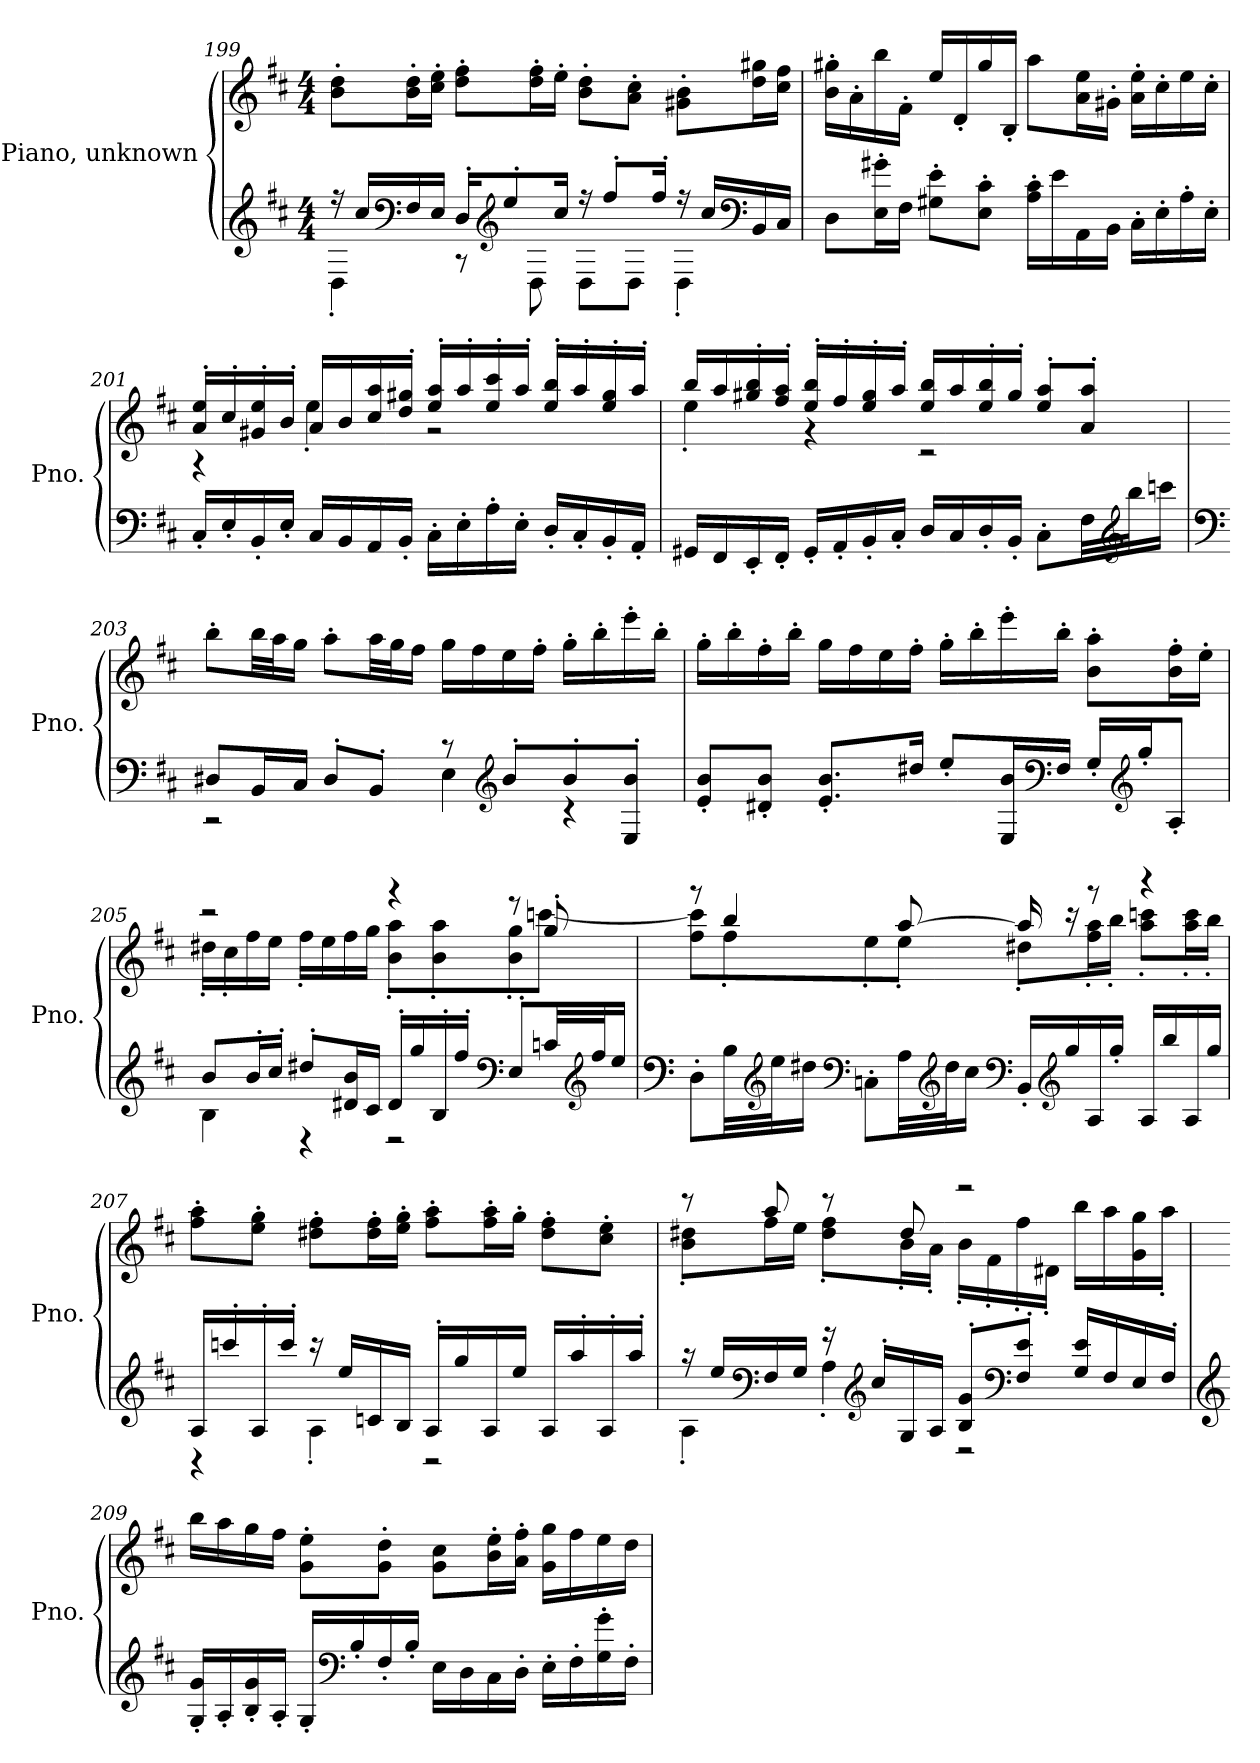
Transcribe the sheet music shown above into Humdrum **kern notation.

**kern	**kern
*part1	*part1
*staff2	*staff1
*I"Piano, unknown	*
*I'Pno.	*
*clefG2	*clefG2
*k[f#c#]	*k[f#c#]
*M4/4	*M4/4
=199	=199
*^	*
16r	4D'\	8b\' 8dd\'L
16cc#/LL	.	.
*clefF4	*	*
16F#/	.	16b\' 16dd\'L
16E/JJ	.	16cc#\' 16ee\'JJ
16D'/KL	8r	8dd\' 8ff#\'L
*clefG2	*	*
8ee'/	.	.
.	8D\	16dd\' 16ff#\'L
16cc#/Jk	.	16ee'\JJ
16r	8D\L	8b\' 8dd\'L
8ff#'/L	.	.
.	8D\J	8a\' 8cc#\'J
16ff#'/Jk	.	.
16r	4D'\	8g#X\' 8b\'L
16cc#/LL	.	.
*clefF4	*	*
16BB/	.	16dd\ 16gg#X\L
16C#/JJ	.	16cc#\ 16ff#\JJ
*v	*v	*
!!LO:LB:g=z
=200	=200
8D\L	16b\' 16gg#X\'LL
.	16a'\
16E\' 16g#X\'L	16bb\
16F#\JJ	16f#'\JJ
8G#X\' 8e\'L	16ee/LL
.	16d'/
8E\' 8c#\'J	16gg#/
.	16B'/JJ
16A\' 16c#\'LL	8aa\L
16e\	.
16AA\	16a\ 16ee\L
16BB\JJ	16g#X'\JJ
16C#'\LL	16a\' 16ee\'LL
16E'\	16cc#'\
16A'\	16ee\
16E'\JJ	16cc#'\JJ
=201	=201
*	*^
16C#'/LL	16a/' 16ee/'LL	4r
16E'/	16cc#'/	.
16BB'/	16g#X/' 16ee/'	.
16E'/JJ	16b'/JJ	.
16C#/LL	16a/LL	4ee'\
16BB/	16b/	.
16AA/	16cc#/ 16aa/	.
16BB'/JJ	16dd/' 16gg#X/'JJ	.
16C#'\LL	16ee/' 16aa/'LL	2r
16E'\	16aa'/	.
16A'\	16ee/' 16ccc#/'	.
16E'\JJ	16aa'/JJ	.
16D'/LL	16ee/' 16bb/'LL	.
16C#'/	16aa'/	.
16BB'/	16ee/' 16gg#/'	.
16AA'/JJ	16aa'/JJ	.
!!LO:LB:g=z	!!
=202	=202	=202
16GG#X/LL	16bb/LL	4ee'\
16FF#/	16aa/	.
16EE'/	16gg#X/' 16bb/'	.
16FF#'/JJ	16ff#/' 16aa/'JJ	.
16GG#'/LL	16ee/' 16bb/'LL	4r
16AA'/	16ff#'/	.
16BB'/	16ee/' 16gg#/'	.
16C#'/JJ	16aa'/JJ	.
16D/LL	16ee/ 16bb/LL	2r
16C#/	16aa/	.
16D'/	16ee/' 16bb/'	.
16BB'/JJ	16gg#'/JJ	.
8C#'\L	8ee/' 8aa/'L	.
32F#\LL	8a/' 8aa/'J	.
*clefG2	*	*
32bb\J	.	.
16cccn\JJ	.	.
*	*v	*v
=203	=203
*clefF4	*
*^	*
8D#X/L	2r	8bb'\L
16BB/L	.	32bb\LL
.	.	32aa\J
16C#/JJ	.	16gg\JJ
8D#'/L	.	8aa'\L
8BB'/J	.	32aa\LL
.	.	32gg\J
.	.	16ff#\JJ
8r	4E\	16gg\LL
.	.	16ff#\
*clefG2	*	*
8b'/L	.	16ee\
.	.	16ff#'\JJ
8b'/	4r	16gg'\LL
.	.	16bb'\
8E/' 8b/'J	.	16eee'\
.	.	16bb'\JJ
*v	*v	*
!!LO:LB:g=z
=204	=204
8e/' 8b/'L	16gg'\LL
.	16bb'\
8d#X/' 8b/'J	16ff#'\
.	16bb'\JJ
8.e/' 8.b/'L	16gg\LL
.	16ff#\
.	16ee\
16dd#X/Jk	16ff#'\JJ
8ee'/L	16gg'\LL
.	16bb'\
16E/ 16b/L	16eee'\
*clefF4	*
16F#/JJ	16bb'\JJ
16G'/LL	8b\' 8aa\'L
*clefG2	*
16gg'/J	.
8A'/J	16b\' 16ff#\'L
.	16ee'\JJ
=205	=205
*^	*^
8b/L	4B\	2r	16dd#X'\LL
.	.	.	16cc#'\
16b'/L	.	.	16ff#\
16cc#'/JJ	.	.	16ee\JJ
8dd#X'/L	4r	.	16ff#'\LL
.	.	.	16ee\
16d#X/ 16b/L	.	.	16ff#\
16c#/JJ	.	.	16gg\JJ
16d#'/LL	2r	4r	8b\' 8aa\'L
16gg/	.	.	.
16B'/	.	.	8b\' 8aa\'
16ff#'/JJ	.	.	.
*clefF4	*	*	*
8E'/L	.	8r	8b\' 8gg\'
32cn/LL	.	8gg'/	[8cccn\J
*clefG2	*	*	*
32ff#/J	.	.	.
16ee/JJ	.	.	.
*v	*v	*	*
!!LO:PB:g=z	!!
=206	=206	=206
*clefF4	*	*
8D'\L	8r	8ff#\ 8ccc\]L
32B\LL	4bb/	8ff#'\
*clefG2	*	*
32ee\J	.	.
16dd#X\JJ	.	.
*clefF4	*	*
8Cn'\L	.	8ee'\
32A\LL	[8aa/	8ee'\J
*clefG2	*	*
32dd#\J	.	.
16cc#\JJ	.	.
*clefF4	*	*
16BB'/LL	16aa/]	8dd#X'\L
*clefG2	*	*
16gg/	16r	.
16A/	8r	16ff#\' 16aa\'L
16gg'/JJ	.	16bb'\JJ
16A/LL	4r	8aa\' 8cccn\'L
16bb/	.	.
16A/	.	16aa\' 16ccc\'L
16gg/JJ	.	16bb'\JJ
*	*v	*v
!!LO:LB:g=z
=207	=207
*^	*
16A/LL	4r	8ff#\' 8aa\'L
16cccn'/	.	.
16A'/	.	8ee\' 8gg\'J
16ccc'/JJ	.	.
16r	4A'\	8dd#X\' 8ff#\'L
16ee/LL	.	.
16cn/	.	16dd#\' 16ff#\'L
16B/JJ	.	16ee\' 16gg\'JJ
16A'/LL	2r	8ff#\' 8aa\'L
16gg/	.	.
16A/	.	16ff#\' 16aa\'L
16ee/JJ	.	16gg'\JJ
16A/LL	.	8dd#\' 8ff#\'L
16aa'/	.	.
16A'/	.	8cc#\' 8ee\'J
16aa'/JJ	.	.
=208	=208	=208
*	*	*^
16r	4A'\	8r	8b\' 8dd#X\'L
16ee/LL	.	.	.
*clefF4	*	*	*
16F#/	.	8aa/	16ff#\L
16G/JJ	.	.	16ee\JJ
16r	4A'\	8r	8dd#\' 8ff#\'L
*clefG2	*	*	*
16cc#'/LL	.	.	.
16G/	.	8dd#/	16b'\L
16A/JJ	.	.	16a'\JJ
8B/' 8g/'L	2r	2r	16b'\LL
.	.	.	16f#'\
*clefF4	*	*	*
8F#/' 8e/'J	.	.	16ff#'\
.	.	.	16d#X'\JJ
16G/ 16e/LL	.	.	16bb\LL
16F#/	.	.	16aa\
16E/	.	.	16g\ 16gg\
16F#'/JJ	.	.	16aa'\JJ
*v	*v	*	*
*	*v	*v
!!LO:LB:g=z
=209	=209
*clefG2	*
16G/' 16g/'LL	16bb\LL
16A'/	16aa\
16B/' 16g/'	16gg\
16A'/JJ	16ff#\JJ
16G'/LL	8g\' 8ee\'L
*clefF4	*
16B'/	.
16F#'/	8g\' 8dd\'J
16B'/JJ	.
16E\LL	8g\ 8cc#\L
16D\	.
16C#\	16b\' 16ee\'L
16D'\JJ	16a\' 16ff#\'JJ
16E'\LL	16g\ 16gg\LL
16F#'\	16ff#\
16G\' 16g\'	16ee\
16F#'\JJ	16dd\JJ
=	=
*-	*-
